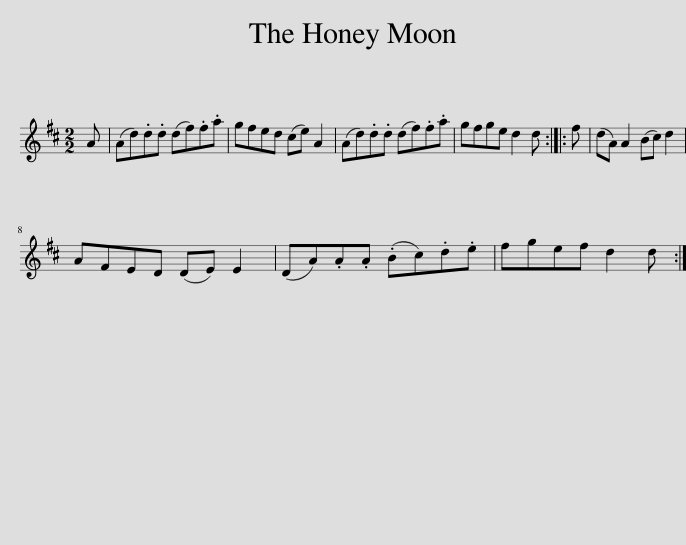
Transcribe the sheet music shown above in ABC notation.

X:1
L:1/8
M:2/2
I:linebreak $
K:D
V:1 treble
V:1
 A | (Ad).d.d (df).f.a | gfed (ce) A2 | (Ad).d.d (df).f.a | gfge d2 d :: %5
 f | (dA) A2 (Bc) d2 |$ AFED (DE) E2 | (DA).A.A (.Bc).d.e | fgef d2 d :| %10
